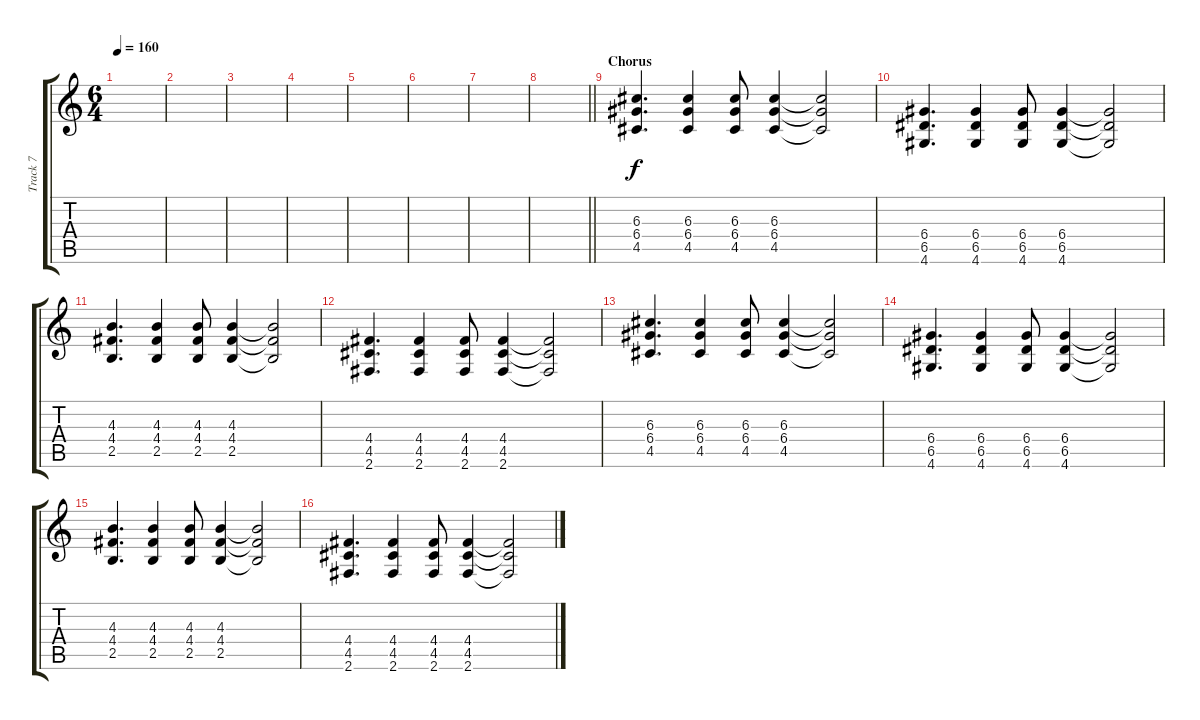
\track ("Track 7" "Track 7") {instrument overdrivenguitar}
\staff {score tabs}
\tuning (E4 B3 G3 D3 A2 E2) {hide}
\ts (6 4)
\tempo 160
\clef g2
\ks c
|
|
|
|
|
|
|
\barLineRight lightlight
|
\section ("" "Chorus")
(6.3 6.4 4.5).4{d} (6.3 6.4 4.5).4 (6.3 6.4 4.5).8 (6.3 6.4 4.5).4 (6.3{t} 6.4{t} 4.5{t}).2 |
(6.4 6.5 4.6).4{d} (6.4 6.5 4.6).4 (6.4 6.5 4.6).8 (6.4 6.5 4.6).4 (6.4{t} 6.5{t} 4.6{t}).2 |
(4.3 4.4 2.5).4{d} (4.3 4.4 2.5).4 (4.3 4.4 2.5).8 (4.3 4.4 2.5).4 (4.3{t} 4.4{t} 2.5{t}).2 |
(4.4 4.5 2.6).4{d} (4.4 4.5 2.6).4 (4.4 4.5 2.6).8 (4.4 4.5 2.6).4 (4.4{t} 4.5{t} 2.6{t}).2 |
(6.3 6.4 4.5).4{d} (6.3 6.4 4.5).4 (6.3 6.4 4.5).8 (6.3 6.4 4.5).4 (6.3{t} 6.4{t} 4.5{t}).2 |
(6.4 6.5 4.6).4{d} (6.4 6.5 4.6).4 (6.4 6.5 4.6).8 (6.4 6.5 4.6).4 (6.4{t} 6.5{t} 4.6{t}).2 |
(4.3 4.4 2.5).4{d} (4.3 4.4 2.5).4 (4.3 4.4 2.5).8 (4.3 4.4 2.5).4 (4.3{t} 4.4{t} 2.5{t}).2 |
(4.4 4.5 2.6).4{d} (4.4 4.5 2.6).4 (4.4 4.5 2.6).8 (4.4 4.5 2.6).4 (4.4{t} 4.5{t} 2.6{t}).2
